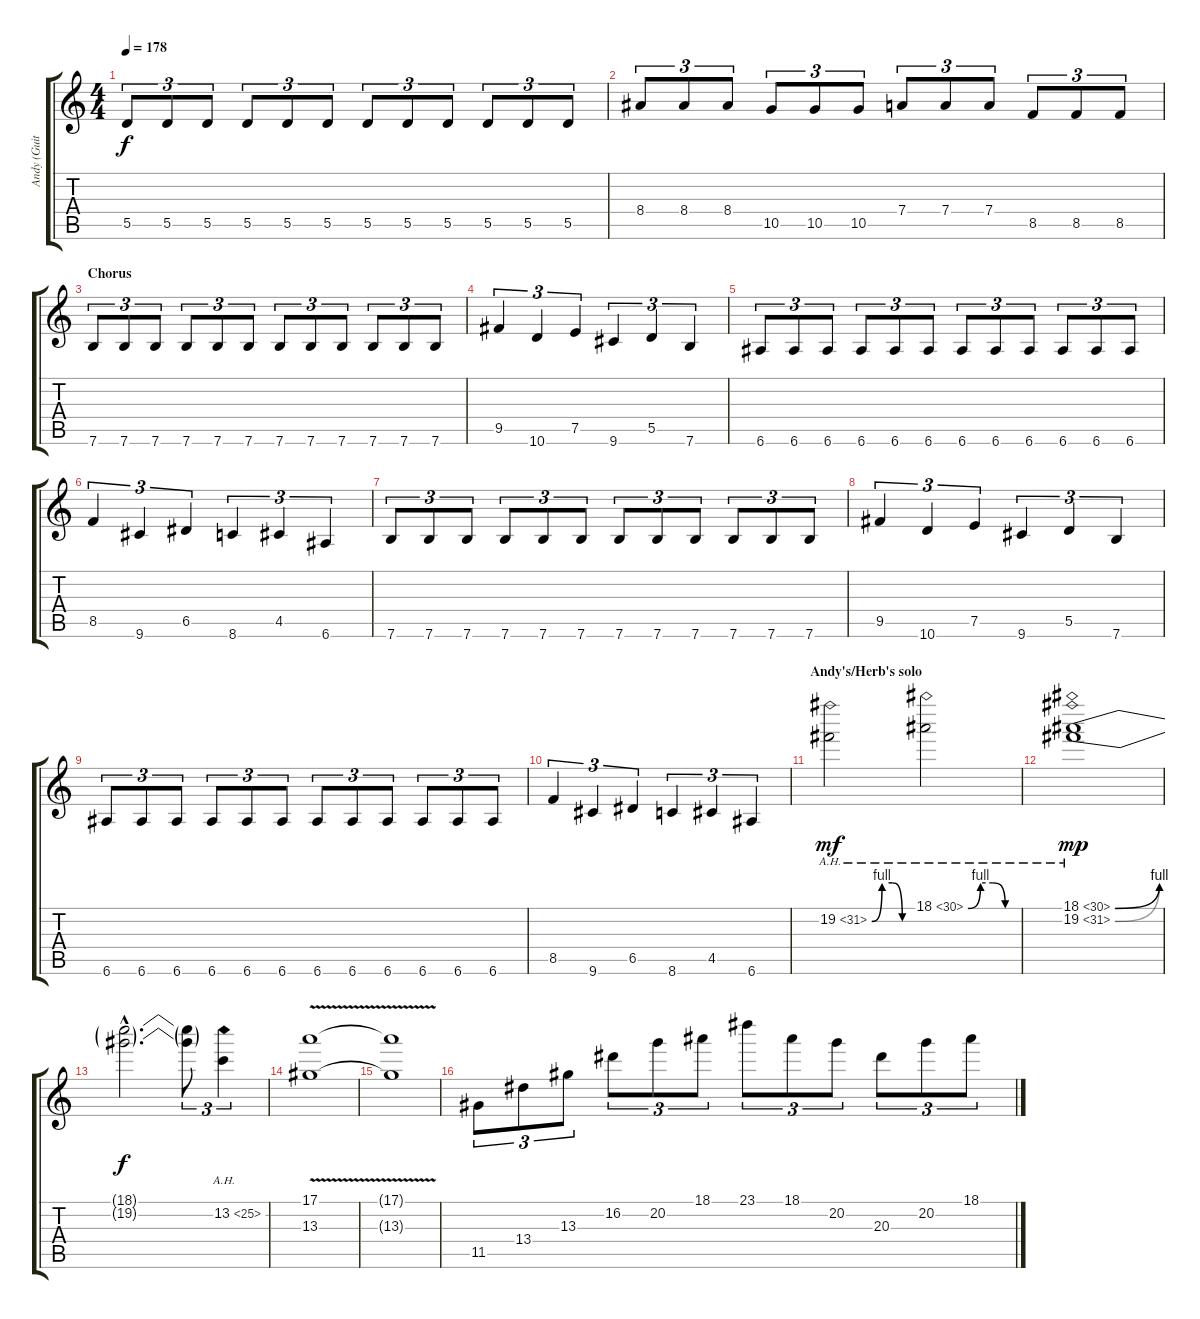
\track ("Andy (Guitar)" "Andy (Guit") {instrument overdrivenguitar}
\staff {score tabs}
\tuning (E4 B3 G3 D3 A2 E2) {hide}
\ts (4 4)
\tempo 178
\clef g2
\ks c
5.5.8{tu (3 2) dy f} 5.5.8{tu (3 2)} 5.5.8{tu (3 2)} 5.5.8{tu (3 2)} 5.5.8{tu (3 2)} 5.5.8{tu (3 2)} 5.5.8{tu (3 2)} 5.5.8{tu (3 2)} 5.5.8{tu (3 2)} 5.5.8{tu (3 2)} 5.5.8{tu (3 2)} 5.5.8{tu (3 2)} |
8.4.8{tu (3 2)} 8.4.8{tu (3 2)} 8.4.8{tu (3 2)} 10.5.8{tu (3 2)} 10.5.8{tu (3 2)} 10.5.8{tu (3 2)} 7.4.8{tu (3 2)} 7.4.8{tu (3 2)} 7.4.8{tu (3 2)} 8.5.8{tu (3 2)} 8.5.8{tu (3 2)} 8.5.8{tu (3 2)} |
\section ("" "Chorus")
7.6.8{tu (3 2)} 7.6.8{tu (3 2)} 7.6.8{tu (3 2)} 7.6.8{tu (3 2)} 7.6.8{tu (3 2)} 7.6.8{tu (3 2)} 7.6.8{tu (3 2)} 7.6.8{tu (3 2)} 7.6.8{tu (3 2)} 7.6.8{tu (3 2)} 7.6.8{tu (3 2)} 7.6.8{tu (3 2)} |
9.5.4{tu (3 2)} 10.6.4{tu (3 2)} 7.5.4{tu (3 2)} 9.6.4{tu (3 2)} 5.5.4{tu (3 2)} 7.6.4{tu (3 2)} |
6.6.8{tu (3 2)} 6.6.8{tu (3 2)} 6.6.8{tu (3 2)} 6.6.8{tu (3 2)} 6.6.8{tu (3 2)} 6.6.8{tu (3 2)} 6.6.8{tu (3 2)} 6.6.8{tu (3 2)} 6.6.8{tu (3 2)} 6.6.8{tu (3 2)} 6.6.8{tu (3 2)} 6.6.8{tu (3 2)} |
8.5.4{tu (3 2)} 9.6.4{tu (3 2)} 6.5.4{tu (3 2)} 8.6.4{tu (3 2)} 4.5.4{tu (3 2)} 6.6.4{tu (3 2)} |
7.6.8{tu (3 2)} 7.6.8{tu (3 2)} 7.6.8{tu (3 2)} 7.6.8{tu (3 2)} 7.6.8{tu (3 2)} 7.6.8{tu (3 2)} 7.6.8{tu (3 2)} 7.6.8{tu (3 2)} 7.6.8{tu (3 2)} 7.6.8{tu (3 2)} 7.6.8{tu (3 2)} 7.6.8{tu (3 2)} |
9.5.4{tu (3 2)} 10.6.4{tu (3 2)} 7.5.4{tu (3 2)} 9.6.4{tu (3 2)} 5.5.4{tu (3 2)} 7.6.4{tu (3 2)} |
6.6.8{tu (3 2)} 6.6.8{tu (3 2)} 6.6.8{tu (3 2)} 6.6.8{tu (3 2)} 6.6.8{tu (3 2)} 6.6.8{tu (3 2)} 6.6.8{tu (3 2)} 6.6.8{tu (3 2)} 6.6.8{tu (3 2)} 6.6.8{tu (3 2)} 6.6.8{tu (3 2)} 6.6.8{tu (3 2)} |
8.5.4{tu (3 2)} 9.6.4{tu (3 2)} 6.5.4{tu (3 2)} 8.6.4{tu (3 2)} 4.5.4{tu (3 2)} 6.6.4{tu (3 2)} |
\section ("" "Andy's/Herb's solo")
19.2{be (custom 0 0 15 4 30 4 45 0 60 0) ah 12}.2{dy mf} 18.1{be (custom 0 0 15 4 30 4 45 0 60 0) ah 12}.2 |
(18.1{be (bend 0 0 60 4) ah 12} 19.2{be (bend 0 0 60 4) ah 12}).1{dy mp} |
(18.1{hac t} 19.2{hac t}).2{d dy f} (18.1{t} 19.2{t}).8{tu (3 2)} 13.2{ah 12}.4{tu (3 2)} |
(17.1{v} 13.3{v}).1 |
(17.1{t} 13.3{t}).1 |
11.5.8{tu (3 2)} 13.4.8{tu (3 2)} 13.3.8{tu (3 2)} 16.2.8{tu (3 2)} 20.2.8{tu (3 2)} 18.1.8{tu (3 2)} 23.1.8{tu (3 2)} 18.1.8{tu (3 2)} 20.2.8{tu (3 2)} 20.3.8{tu (3 2)} 20.2.8{tu (3 2)} 18.1.8{tu (3 2)}
